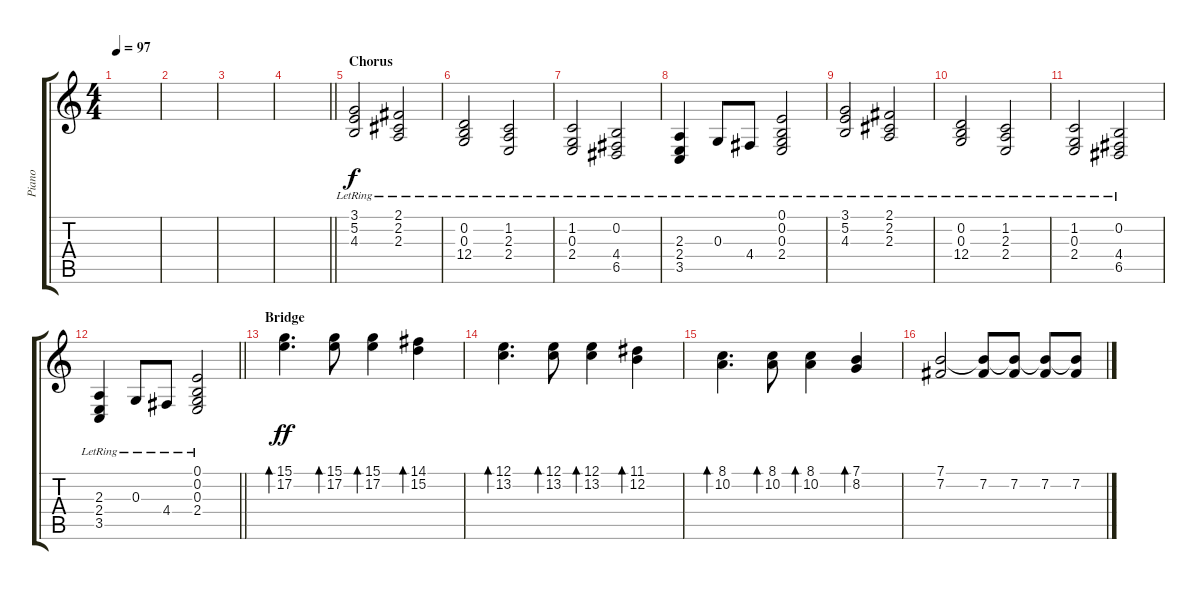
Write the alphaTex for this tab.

\track ("Piano" "Piano") {instrument acousticgrandpiano}
\staff {score tabs}
\tuning (E4 B3 G3 D3 A2 E2) {hide}
\ts (4 4)
\tempo 97
\clef g2
\ks c
|
|
|
\barLineRight lightlight
|
\section ("" "Chorus")
(3.1{lr} 5.2{lr} 4.3{lr}).2 (2.1{lr} 2.2{lr} 2.3{lr}).2 |
(0.2{lr} 0.3{lr} 12.4{lr}).2 (1.2{lr} 2.3{lr} 2.4{lr}).2 |
(1.2{lr} 0.3{lr} 2.4{lr}).2 (0.2{lr} 4.4{lr} 6.5{lr}).2 |
(2.3{lr} 2.4{lr} 3.5{lr}).4 0.3{lr}.8 4.4{lr}.8 (0.1{lr} 0.2{lr} 0.3{lr} 2.4{lr}).2 |
(3.1{lr} 5.2{lr} 4.3{lr}).2 (2.1{lr} 2.2{lr} 2.3{lr}).2 |
(0.2{lr} 0.3{lr} 12.4{lr}).2 (1.2{lr} 2.3{lr} 2.4{lr}).2 |
(1.2{lr} 0.3{lr} 2.4{lr}).2 (0.2{lr} 4.4{lr} 6.5{lr}).2 |
\barLineRight lightlight
(2.3{lr} 2.4{lr} 3.5{lr}).4 0.3{lr}.8 4.4{lr}.8 (0.1{lr} 0.2{lr} 0.3{lr} 2.4{lr}).2 |
\section ("" "Bridge")
(15.1 17.2).4{d bd 60 dy ff} (15.1 17.2).8{bd 60} (15.1 17.2).4{bd 60} (14.1 15.2).4{bd 60} |
(12.1 13.2).4{d bd 60} (12.1 13.2).8{bd 60} (12.1 13.2).4{bd 60} (11.1 12.2).4{bd 60} |
(8.1 10.2).4{d bd 60} (8.1 10.2).8{bd 60} (8.1 10.2).4{bd 60} (7.1 8.2).4{bd 60} |
(7.1 7.2).2 (7.1{t} 7.2).8 (7.1{t} 7.2).8 (7.1{t} 7.2).8 (7.1{t} 7.2).8
